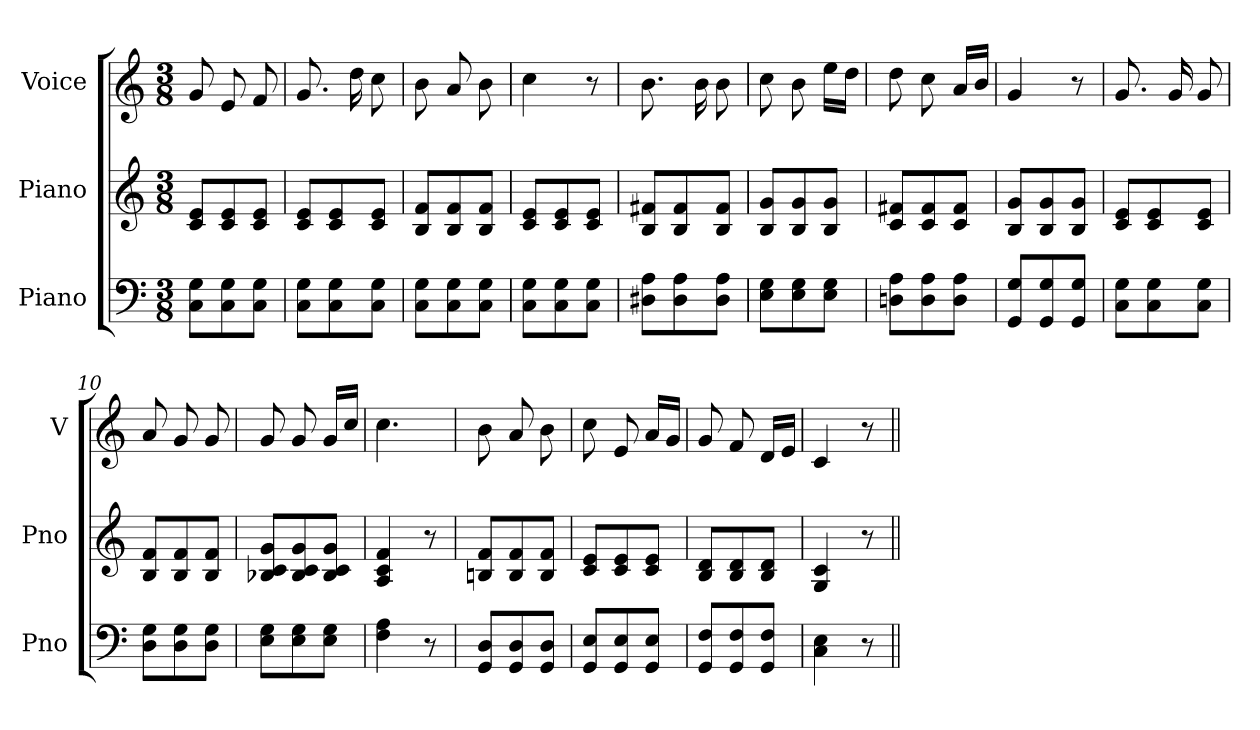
**kern	**kern	**kern
*part3	*part2	*part1
*staff3	*staff2	*staff1
*I"Piano	*I"Piano	*I"Voice
*I'Pno	*I'Pno	*I'V
*clefF4	*clefG2	*clefG2
*k[]	*k[]	*k[]
*M3/8	*M3/8	*M3/8
*MM110	*MM110	*MM110
=1	=1	=1
8C\ 8G\L	8c/ 8e/L	8g/
8C\ 8G\	8c/ 8e/	8e/
8C\ 8G\J	8c/ 8e/J	8f/
=2	=2	=2
8C\ 8G\L	8c/ 8e/L	8.g/
8C\ 8G\	8c/ 8e/	.
.	.	16dd\
8C\ 8G\J	8c/ 8e/J	8cc\
=3	=3	=3
8C\ 8G\L	8B/ 8f/L	8b\
8C\ 8G\	8B/ 8f/	8a/
8C\ 8G\J	8B/ 8f/J	8b\
=4	=4	=4
8C\ 8G\L	8c/ 8e/L	4cc\
8C\ 8G\	8c/ 8e/	.
8C\ 8G\J	8c/ 8e/J	8r
=5	=5	=5
8D#X\ 8A\L	8B/ 8f#X/L	8.b\
8D#\ 8A\	8B/ 8f#/	.
.	.	16b\
8D#\ 8A\J	8B/ 8f#/J	8b\
=6	=6	=6
8E\ 8G\L	8B/ 8g/L	8cc\
8E\ 8G\	8B/ 8g/	8b\
8E\ 8G\J	8B/ 8g/J	16ee\LL
.	.	16dd\JJ
=7	=7	=7
8Dn\ 8A\L	8c/ 8f#X/L	8dd\
8D\ 8A\	8c/ 8f#/	8cc\
8D\ 8A\J	8c/ 8f#/J	16a/LL
.	.	16b/JJ
=8	=8	=8
8GG/ 8G/L	8B/ 8g/L	4g/
8GG/ 8G/	8B/ 8g/	.
8GG/ 8G/J	8B/ 8g/J	8r
=9	=9	=9
8C\ 8G\L	8c/ 8e/L	8.g/
8C\ 8G\	8c/ 8e/	.
.	.	16g/
8C\ 8G\J	8c/ 8e/J	8g/
!!LO:LB:g=z
=10	=10	=10
8D\ 8G\L	8B/ 8f/L	8a/
8D\ 8G\	8B/ 8f/	8g/
8D\ 8G\J	8B/ 8f/J	8g/
=11	=11	=11
8E\ 8G\L	8B-X/ 8c/ 8g/L	8g/
8E\ 8G\	8B-/ 8c/ 8g/	8g/
8E\ 8G\J	8B-/ 8c/ 8g/J	16g/LL
.	.	16cc/JJ
=12	=12	=12
4F\ 4A\	4A/ 4c/ 4f/	4.cc\
8r	8r	.
=13	=13	=13
8GG/ 8D/L	8Bn/ 8f/L	8b\
8GG/ 8D/	8B/ 8f/	8a/
8GG/ 8D/J	8B/ 8f/J	8b\
=14	=14	=14
8GG/ 8E/L	8c/ 8e/L	8cc\
8GG/ 8E/	8c/ 8e/	8e/
8GG/ 8E/J	8c/ 8e/J	16a/LL
.	.	16g/JJ
=15	=15	=15
8GG/ 8F/L	8B/ 8d/L	8g/
8GG/ 8F/	8B/ 8d/	8f/
8GG/ 8F/J	8B/ 8d/J	16d/LL
.	.	16e/JJ
=16	=16	=16
4C\ 4E\	4G/ 4c/	4c/
8r	8r	8r
=||	=||	=||
*-	*-	*-
